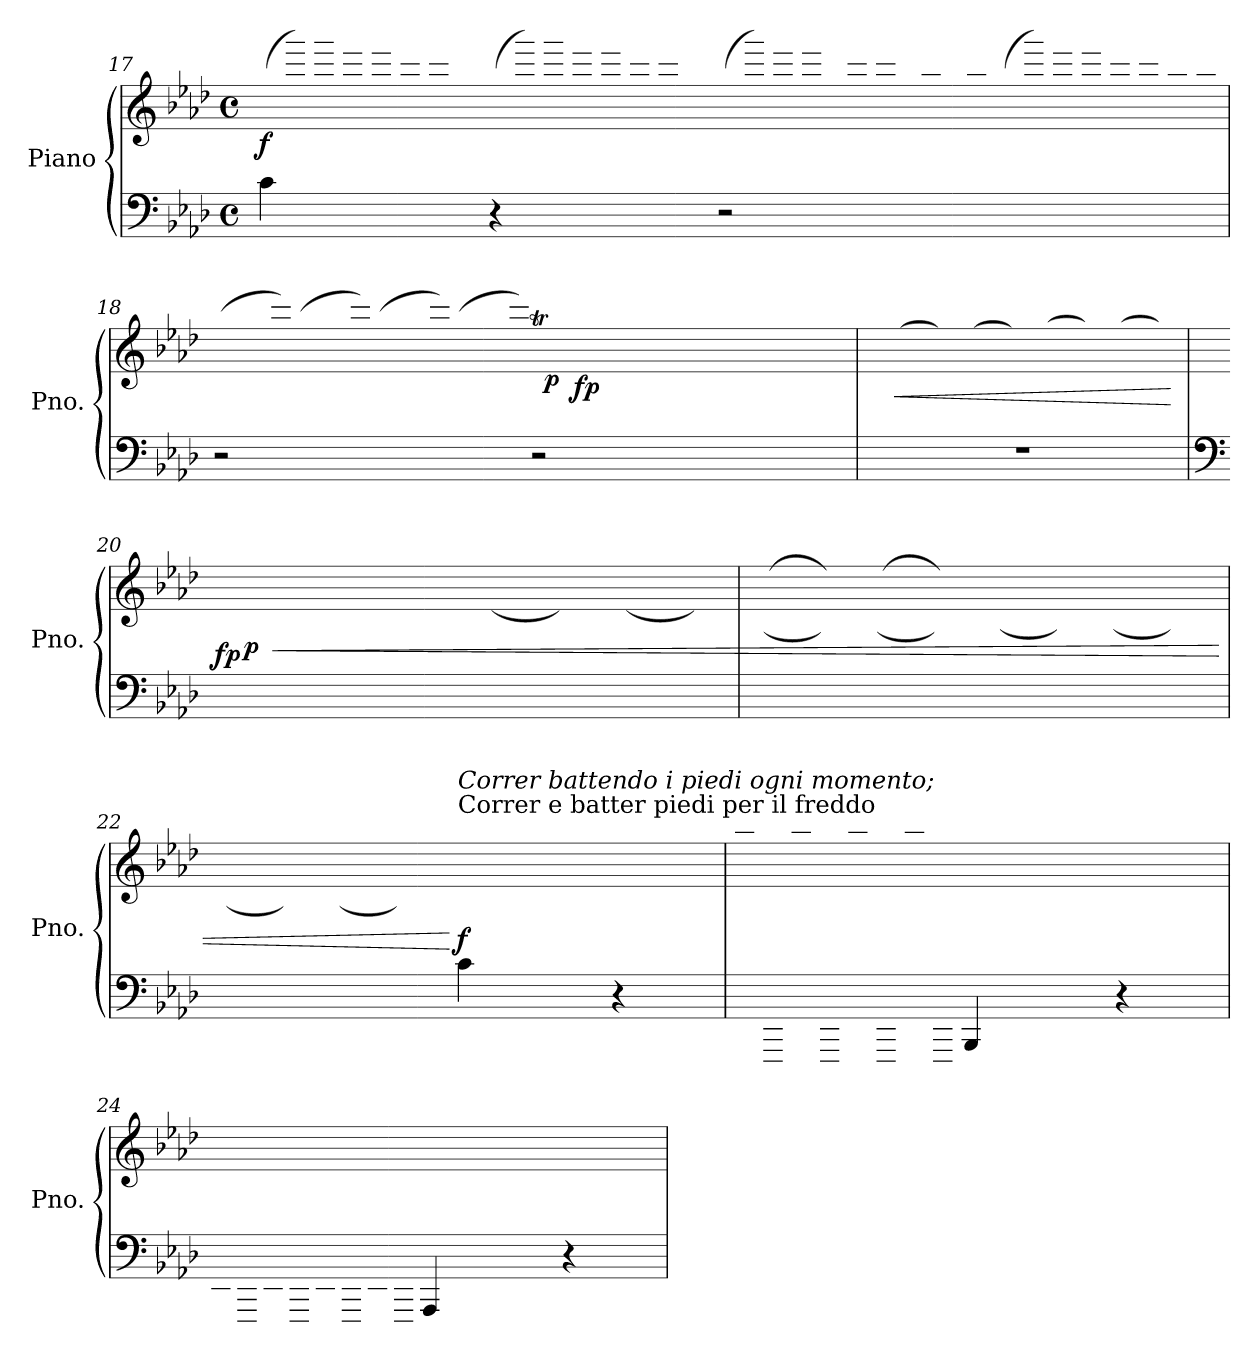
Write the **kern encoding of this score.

**kern	**kern	**dynam
*part1	*part1	*part1
*staff2	*staff1	*staff1/2
*I"Piano	*	*
*I'Pno.	*	*
!!LO:LB:g=z
*clefF4	*clefG2	*
*k[b-e-a-d-]	*k[b-e-a-d-]	*
*M4/4	*M4/4	*
*met(c)	*met(c)	*
=17	=17	=17
!	!	!LO:DY:b
4Ci\yy 4E-i\yy 4Gi\yy 4ci\	(32ggi\LLLyy	f
.	32gggi\)	.
.	32gggi\	.
.	32eee-i\	.
.	32eee-i\	.
.	32ccci\	.
.	32ccci\	.
.	32ggi\JJJyy	.
4r	(32ggi\LLLyy	.
.	32gggi\)	.
.	32gggi\	.
.	32eee-i\	.
.	32eee-i\	.
.	32ccci\	.
.	32ccci\	.
.	32ggi\JJJyy	.
2r	(32ggi\LLLyy	.
.	32gggi\)	.
.	32fffi\	.
.	32eee-i\	.
.	32dddni\	.
.	32ccci\	.
.	32bbni\	.
.	32aani\JJJ	.
.	(32ggi\LLLyy	.
.	32gggi\)	.
.	32fffi\	.
.	32eee-i\	.
.	32dddi\	.
.	32ccci\	.
.	32bbi\	.
.	32aai\JJJ	.
!!LO:LB:g=z
=18	=18	=18
*	*^	*
*	*	*^	*
2r	(>32ggi\LLLyy	2ryy	2ryy	.
.	32ee-i\yy	.	.	.
.	32ggi\yy	.	.	.
.	32ccci\)	.	.	.
.	(>32ggi\yy	.	.	.
.	32ee-i\yy	.	.	.
.	32ggi\yy	.	.	.
.	32ccci\JJJ)	.	.	.
.	(>32ggi\LLLyy	.	.	.
.	32ee-i\yy	.	.	.
.	32ggi\yy	.	.	.
.	32ccci\)	.	.	.
.	(>32ggi\yy	.	.	.
.	32ee-i\yy	.	.	.
.	32ggi\yy	.	.	.
.	32ccci\JJJ)	.	.	.
*	*	*Xtuplet	*	*
2r	4ryy	48cc!iyy	4ccti/yy	.
!	!	!	!	!LO:DY:b
.	.	48ddn!iyy	.	p
!	!	!	!	!LO:DY:b
.	.	48cc!iyy	.	fp
.	.	48dd!iyy	.	.
.	.	48cc!iyy	.	.
.	.	48dd!iyy	.	.
.	.	48cc!iyy	.	.
.	.	48dd!iyy	.	.
.	.	48cc!iyy	.	.
.	.	48dd!iyy	.	.
.	.	48cc!iyy	.	.
.	.	48dd!iyy	.	.
.	(8cc'i\Lyy	4ryy	4ryy	.
.	8cc'i\Jyy)	.	.	.
*	*v	*v	*v	*
=19	=19	=19
!	!	!LO:HP:b
1r	(8cci\yy' 8dd-Xi\yy'L	<
.	8cci\yy' 8dd-i\yy')	.
.	(8cci\yy' 8dd-i\yy'	.
.	8cci\yy' 8dd-i\yy'J)	.
.	(8b-i\yy' 8eeni\yy'L	.
.	8b-i\yy' 8eei\yy')	.
.	(8b-i\yy' 8eei\yy'	.
.	8b-i\yy' 8eei\yy'J)	.
.	.	[
!!LO:PB:g=z
=20	=20	=20
*clefF4	*	*
*	*^	*
!	!	!	!LO:DY:b
8F'i\Lyy	(16ff'i\LLyy	(8a-'i/Lyy	fp
!	!	!	!LO:DY:b
.	16f'i\yy	.	p
!	!	!	!LO:HP:b
8F'i\yy	16f'i\yy	8a-'i/yy)	<
.	16f'i\JJyy)	.	.
8F'i\yy	(16f'i/LLyy	(8a-'i/yy	.
.	16f'i/yy	.	.
8F'i\Jyy	16f'i/yy	8a-'i/Jyy)	.
.	16f'i/JJyy)	.	.
8Fi\yy' 8G-Xi\yy'L	(16f'i/LLyy	(8g-Xi/yy' 8b-i/yy'L	.
.	16f'i/yy	.	.
8Fi\yy' 8G-i\yy'	16f'i/yy	8g-i/yy' 8b-i/yy')	.
.	16f'i/JJyy)	.	.
8Fi\yy' 8G-i\yy'	(16f'i/LLyy	(8g-i/yy' 8b-i/yy'	.
.	16f'i/yy	.	.
8Fi\yy' 8G-i\yy'J	16f'i/yy	8g-i/yy' 8b-i/yy'J)	.
.	16f'i/JJyy)	.	.
=21	=21	=21	=21
8E-i\yy' 8Ani\yy'L	((16f'i/LLyy	((8ani\yy' 8cci\yy'L	.
.	16f'i/yy	.	.
8E-i\yy' 8Ai\yy'	16f'i/yy	8ai\yy' 8cci\yy'))	.
.	16f'i/JJyy))	.	.
8E-i\yy' 8Ai\yy'	((16f'i/LLyy	((8ai\yy' 8cci\yy'	.
.	16f'i/yy	.	.
8E-i\yy' 8Ai\yy'J	16f'i/yy	8ai\yy' 8cci\yy'J))	.
.	16f'i/JJyy))	.	.
8D-i\yy' 8B-i\yy'L	(16f'i/LLyy	(8b-i\yy' 8dd-Xi\yy'L	.
.	16f'i/yy	.	.
8D-i\yy' 8B-i\yy'	16f'i/yy	8b-i\yy' 8dd-i\yy')	.
.	16f'i/JJyy)	.	.
8D-i\yy' 8B-i\yy'	(16f'i/LLyy	(8b-i\yy' 8dd-i\yy'	.
.	16f'i/yy	.	.
8D-i\yy' 8B-i\yy'J	16f'i/yy	8b-i\yy' 8dd-i\yy'J)	.
.	16f'i/JJyy)	.	.
!!LO:LB:g=z	!!
=22	=22	=22	=22
8D-i\yy' 8Bni\yy'L	(16f'i/LLyy	(8bni\yy' 8dd-i\yy'L	.
.	16f'i/yy	.	.
8D-i\yy' 8Bi\yy'	16f'i/yy	8bi\yy' 8dd-i\yy')	.
.	16f'i/JJyy)	.	.
8D-i\yy' 8Bi\yy'	(16f'i/LLyy	(8bi\yy' 8dd-i\yy'	.
.	16f'i/yy	.	.
8D-i\yy' 8Bi\yy'J	16f'i/yy	8bi\yy' 8dd-i\yy'J)	.
.	16f'i/JJyy)	.	.
!	!LO:TX:a:t=Correr e batter piedi per il freddo	!	!
!	!LO:TX:a:i:t=Correr battendo i piedi ogni momento;	!	!
!	!	!	!LO:DY:n=1:b
4Ci\yy 4Eni\yy 4Gi\yy 4ci\	16eni\yy 16gi\yy 16cci\yyLL	2ryy	[ f
.	32eeni\yy 32ggi\yyL	.	.
.	32eei\yy 32ggi\yy	.	.
.	32eei\yy 32ggi\yy	.	.
.	32eei\yy 32ggi\yy	.	.
.	32eei\yy 32ggi\yy	.	.
.	32eei\yy 32ggi\yyJJJ	.	.
4r	16eei\yy' 16ggi\yy'LL	.	.
.	16eei\yy' 16ggi\yy'	.	.
.	16eei\yy' 16ggi\yy'	.	.
.	16eei\yy' 16ggi\yy'JJ	.	.
*	*v	*v	*
=23	=23	=23
16FFi/yy' 16Fi/yy'LL	16cci\yy' 16ffi\yy' 16aa-i\'LL	.
16FFFi/' 16FFi/yy'	16a-i\yy' 16cci\yy'	.
16FFi/yy' 16Fi/yy'	16cci\yy' 16ffi\yy' 16aa-i\'	.
16FFFi/' 16FFi/yy'JJ	16a-i\yy' 16cci\yy'JJ	.
16FFi/yy' 16Fi/yy'LL	16cci\yy' 16ffi\yy' 16aa-i\'LL	.
16FFFi/' 16FFi/yy'	16a-i\yy' 16cci\yy'	.
16FFi/yy' 16Fi/yy'	16cci\yy' 16ffi\yy' 16aa-i\'	.
16FFFi/' 16FFi/yy'JJ	16a-i\yy' 16cci\yy'JJ	.
4BBB-i/ 4BB-i/yy	16a-i\yy^ 16dd-i\yy^ 16ffi\yy^LL	.
.	32dd-i\yy 32ffi\yyL	.
.	32dd-i\yy 32ffi\yy	.
.	32dd-i\yy 32ffi\yy	.
.	32dd-i\yy 32ffi\yy	.
.	32dd-i\yy 32ffi\yy	.
.	32dd-i\yy 32ffi\yyJJJ	.
4r	16dd-i\yy' 16ffi\yy'LL	.
.	16dd-i\yy' 16ffi\yy'	.
.	16dd-i\yy' 16ffi\yy'	.
.	16dd-i\yy' 16ffi\yy'JJ	.
!!LO:LB:g=z
=24	=24	=24
16EE-i/' 16E-i/yy'LL	16b-i\yy' 16ee-i\yy' 16ggi\yy'LL	.
16EEE-i/' 16EE-i/'	16gi\yy' 16b-i\yy' 16dd-i\yy'	.
16EE-i/' 16E-i/yy'	16b-i\yy' 16ee-i\yy' 16ggi\yy'	.
16EEE-i/' 16EE-i/'JJ	16gi\yy' 16b-i\yy' 16dd-i\yy'JJ	.
16EE-i/' 16E-i/yy'LL	16b-i\yy' 16ee-i\yy' 16ggi\yy'LL	.
16EEE-i/' 16EE-i/'	16gi\yy' 16b-i\yy' 16dd-i\yy'	.
16EE-i/' 16E-i/yy'	16b-i\yy' 16ee-i\yy' 16ggi\yy'	.
16EEE-i/' 16EE-i/'JJ	16gi\yy' 16b-i\yy' 16dd-i\yy'JJ	.
4AAA-i/ 4AA-i/yy	16gi\yy^ 16cci\yy^ 16ee-i\yy^LL	.
.	32cci\yy 32ee-i\yyL	.
.	32cci\yy 32ee-i\yy	.
.	32cci\yy 32ee-i\yy	.
.	32cci\yy 32ee-i\yy	.
.	32cci\yy 32ee-i\yy	.
.	32cci\yy 32ee-i\yyJJJ	.
4r	16cci\yy' 16ee-i\yy'LL	.
.	16cci\yy' 16ee-i\yy'	.
.	16cci\yy' 16ee-i\yy'	.
.	16cci\yy' 16ee-i\yy'JJ	.
=	=	=
*-	*-	*-
